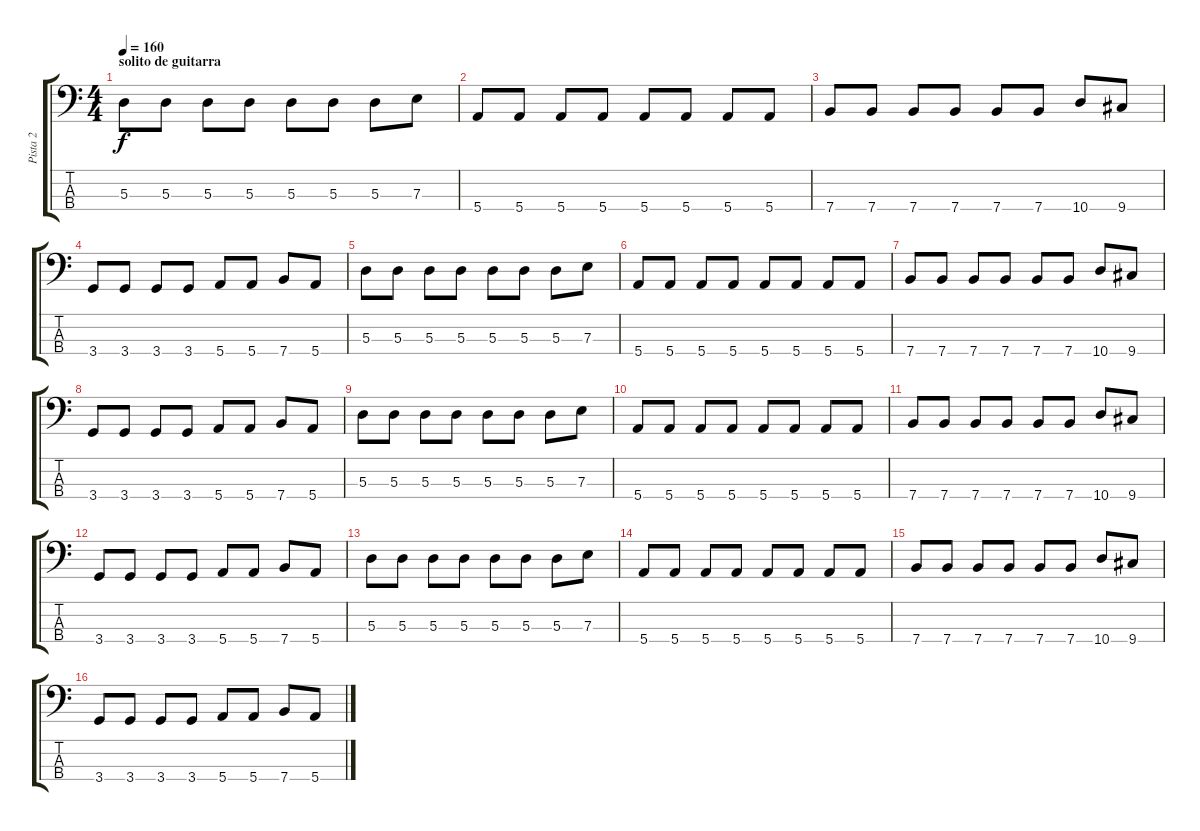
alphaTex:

\track ("Pista 2" "Pista 2") {instrument electricbassfinger}
\staff {score tabs}
\tuning (G2 D2 A1 E1) {hide}
\ts (4 4)
\section ("" "solito de guitarra")
\tempo 160
\clef f4
\ks c
5.3.8{dy f} 5.3.8 5.3.8 5.3.8 5.3.8 5.3.8 5.3.8 7.3.8 |
5.4.8 5.4.8 5.4.8 5.4.8 5.4.8 5.4.8 5.4.8 5.4.8 |
7.4.8 7.4.8 7.4.8 7.4.8 7.4.8 7.4.8 10.4.8 9.4.8 |
3.4.8 3.4.8 3.4.8 3.4.8 5.4.8 5.4.8 7.4.8 5.4.8 |
5.3.8 5.3.8 5.3.8 5.3.8 5.3.8 5.3.8 5.3.8 7.3.8 |
5.4.8 5.4.8 5.4.8 5.4.8 5.4.8 5.4.8 5.4.8 5.4.8 |
7.4.8 7.4.8 7.4.8 7.4.8 7.4.8 7.4.8 10.4.8 9.4.8 |
3.4.8 3.4.8 3.4.8 3.4.8 5.4.8 5.4.8 7.4.8 5.4.8 |
5.3.8 5.3.8 5.3.8 5.3.8 5.3.8 5.3.8 5.3.8 7.3.8 |
5.4.8 5.4.8 5.4.8 5.4.8 5.4.8 5.4.8 5.4.8 5.4.8 |
7.4.8 7.4.8 7.4.8 7.4.8 7.4.8 7.4.8 10.4.8 9.4.8 |
3.4.8 3.4.8 3.4.8 3.4.8 5.4.8 5.4.8 7.4.8 5.4.8 |
5.3.8 5.3.8 5.3.8 5.3.8 5.3.8 5.3.8 5.3.8 7.3.8 |
5.4.8 5.4.8 5.4.8 5.4.8 5.4.8 5.4.8 5.4.8 5.4.8 |
7.4.8 7.4.8 7.4.8 7.4.8 7.4.8 7.4.8 10.4.8 9.4.8 |
3.4.8 3.4.8 3.4.8 3.4.8 5.4.8 5.4.8 7.4.8 5.4.8
